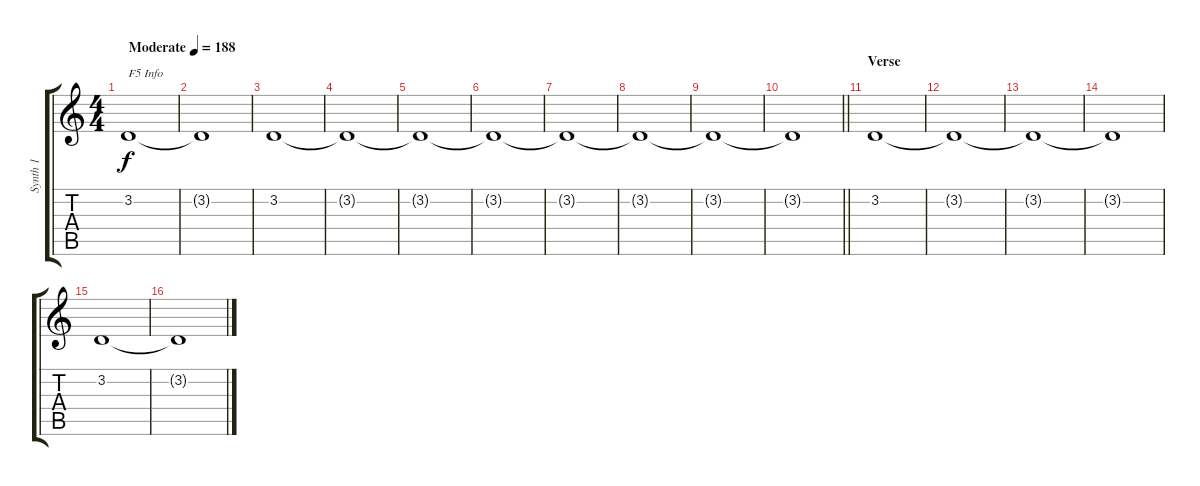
\track ("Synth 1" "Synth 1") {instrument synthstrings2}
\staff {score tabs}
\tuning (E4 B3 G3 D3 A2 E2) {hide}
\ts (4 4)
\tempo (188 "Moderate")
\clef g2
\ks c
3.2.1{txt "F5 Info" dy f instrument synthstrings2} |
3.2{t}.1 |
3.2.1 |
3.2{t}.1 |
3.2{t}.1 |
3.2{t}.1 |
3.2{t}.1 |
3.2{t}.1 |
3.2{t}.1 |
\barLineRight lightlight
3.2{t}.1 |
\section ("" "Verse")
3.2.1 |
3.2{t}.1 |
3.2{t}.1 |
3.2{t}.1 |
3.2.1 |
3.2{t}.1
